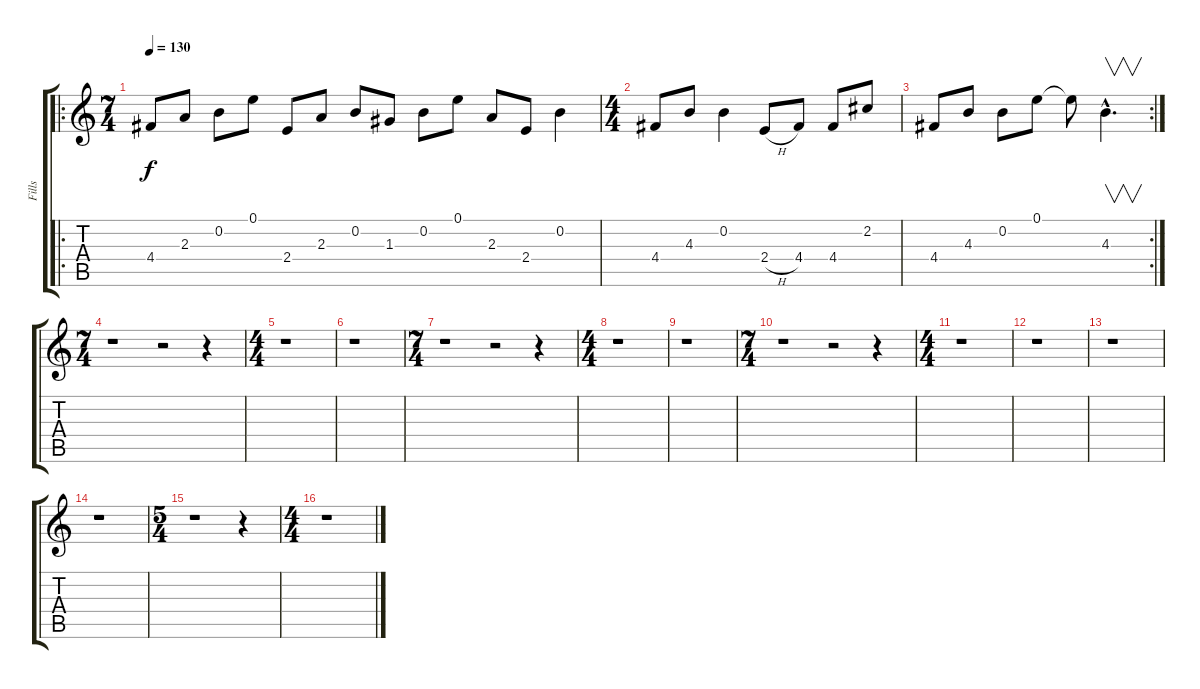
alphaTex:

\track ("Fills" "Fills") {instrument overdrivenguitar}
\staff {score tabs}
\tuning (E4 B3 G3 D3 A2 E2) {hide}
\ro
\ts (7 4)
\tempo 130
\clef g2
\ks c
4.4.8{dy f} 2.3.8 0.2.8 0.1.8 2.4.8 2.3.8 0.2.8 1.3.8 0.2.8 0.1.8 2.3.8 2.4.8 0.2.4 |
\ts (4 4)
4.4.8 4.3.8 0.2.4 2.4{h}.8 4.4.8 4.4.8 2.2.8 |
\rc 2
4.4.8 4.3.8 0.2.8 0.1.8 0.1{t}.8 4.3{hac}.4{v d} |
\ts (7 4)
r.1 r.2 r.4 |
\ts (4 4)
r.1 |
r.1 |
\ts (7 4)
r.1 r.2 r.4 |
\ts (4 4)
r.1 |
r.1 |
\ts (7 4)
r.1 r.2 r.4 |
\ts (4 4)
r.1 |
r.1 |
r.1 |
r.1 |
\ts (5 4)
r.1 r.4 |
\ts (4 4)
r.1
